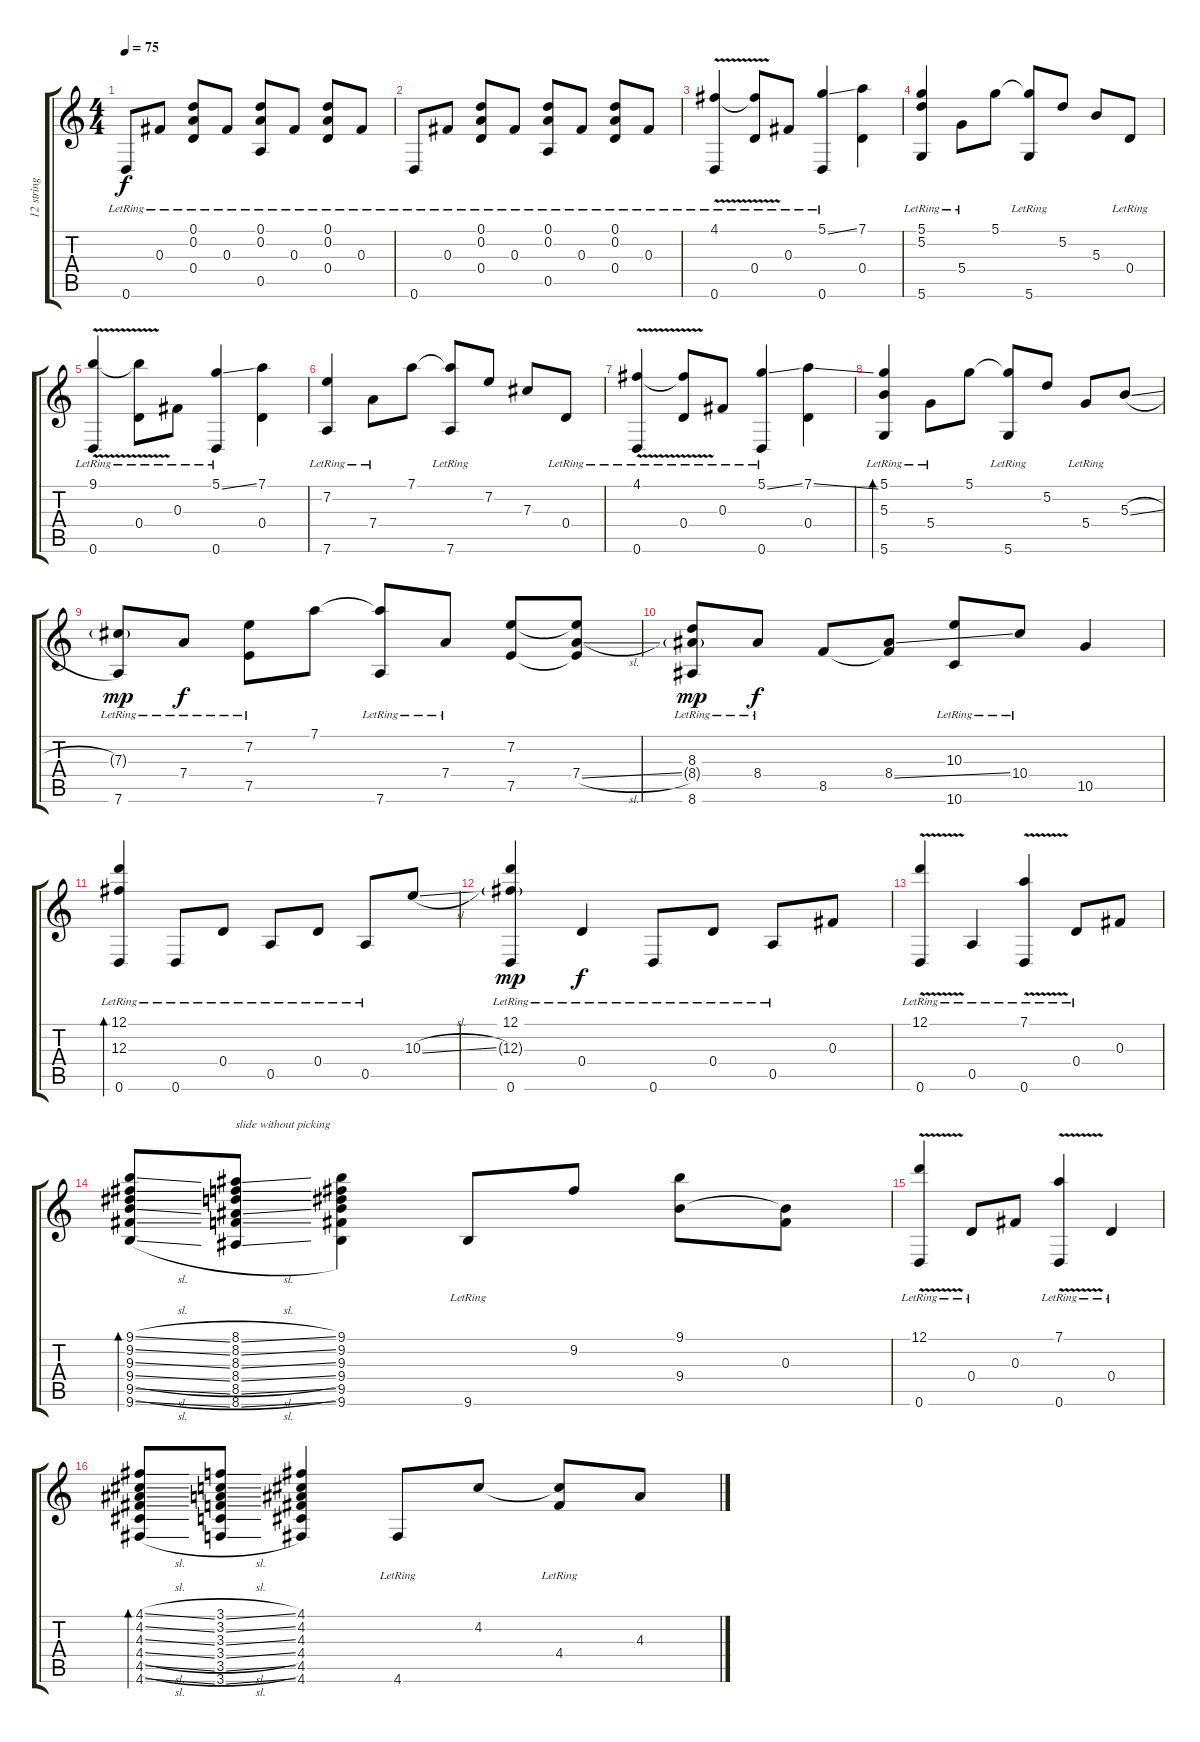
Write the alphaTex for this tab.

\track ("12 string guitar" "12 string ") {instrument acousticguitarnylon}
\staff {score tabs}
\tuning (D4 A3 Gb3 D3 A2 D2) {hide}
\ts (4 4)
\tempo 75
\clef g2
\ks c
0.6{lr}.8{dy f instrument acousticguitarnylon} 0.3{lr}.8 (0.1{lr} 0.2{lr} 0.4{lr}).8 0.3{lr}.8 (0.1{lr} 0.2{lr} 0.5{lr}).8 0.3{lr}.8 (0.1{lr} 0.2{lr} 0.4{lr}).8 0.3{lr}.8 |
0.6{lr}.8 0.3{lr}.8 (0.1{lr} 0.2{lr} 0.4{lr}).8 0.3{lr}.8 (0.1{lr} 0.2{lr} 0.5{lr}).8 0.3{lr}.8 (0.1{lr} 0.2{lr} 0.4{lr}).8 0.3{lr}.8 |
(4.1{v} 0.6{lr}).4 (4.1{t} 0.4{lr}).8 0.3{lr}.8 (5.1{ss} 0.6{lr}).4 (7.1 0.4).4 |
(5.1 5.2 5.6{lr}).4 5.4{lr}.8 5.1.8 (5.1{t} 5.6{lr}).8 5.2.8 5.3.8 0.4{lr}.8 |
(9.1{v} 0.6{lr}).4 (9.1{t} 0.4{lr}).8 0.3{lr}.8 (5.1{ss} 0.6{lr}).4 (7.1 0.4).4 |
(7.2 7.6{lr}).4 7.4{lr}.8 7.1.8 (7.1{t} 7.6{lr}).8 7.2.8 7.3.8 0.4{lr}.8 |
(4.1{v} 0.6{lr}).4 (4.1{t} 0.4{lr}).8 0.3{lr}.8 (5.1{ss} 0.6{lr}).4 (7.1{ss} 0.4).4 |
(5.1 5.3 5.6{lr}).4{bd 240} 5.4{lr}.8 5.1.8 (5.1{t} 5.6{lr}).8 5.2.8 5.4{lr}.8 5.3{sl}.8 |
(7.3{g} 7.6{lr}).8{dy mp} 7.4{lr}.8{dy f} (7.2 7.5{lr}).8 7.1.8 (7.1{t} 7.6{lr}).8 7.4{lr}.8 (7.2 7.5).8 (7.2{t} 7.4{sl} 7.5{t}).8 |
(8.3 8.4{g} 8.6{lr}).8{dy mp} 8.4{lr}.8{dy f} 8.5.8 (8.4{ss} 8.5{t}).8 (10.3 10.6{lr}).8 10.4{lr}.8 10.5.4 |
(12.1{lr} 12.3{lr} 0.6{lr}).4{bd 240} 0.6{lr}.8 0.4{lr}.8 0.5{lr}.8 0.4{lr}.8 0.5{lr}.8 10.3{sl}.8 |
(12.1{lr} 12.3{g lr} 0.6{lr}).4{dy mp} 0.4{lr}.4{dy f} 0.6{lr}.8 0.4{lr}.8 0.5{lr}.8 0.3.8 |
(12.1{v lr} 0.6{lr}).4 0.5{lr}.4 (7.1{v lr} 0.6{lr}).4 0.4{lr}.8 0.3.8 |
(9.1{sl} 9.2{sl} 9.3{sl} 9.4{sl} 9.5{sl} 9.6{sl}).8{bd 120} (8.1{sl} 8.2{sl} 8.3{sl} 8.4{sl} 8.5{sl} 8.6{sl}).8{txt "slide without picking"} (9.1 9.2 9.3 9.4 9.5 9.6).4 9.6{lr}.8 9.2.8 (9.1 9.4).8 (0.3 9.4{t}).8 |
(12.1{v lr} 0.6{lr}).4 0.4{lr}.8 0.3.8 (7.1{v lr} 0.6{lr}).4 0.4{lr}.4 |
(4.1{sl} 4.2{sl} 4.3{sl} 4.4{sl} 4.5{sl} 4.6{sl}).8{bd 120} (3.1{sl} 3.2{sl} 3.3{sl} 3.4{sl} 3.5{sl} 3.6{sl}).8 (4.1 4.2 4.3 4.4 4.5 4.6).4 4.6{lr}.8 4.2.8 (4.2{t} 4.4{lr}).8 4.3{sl}.8
